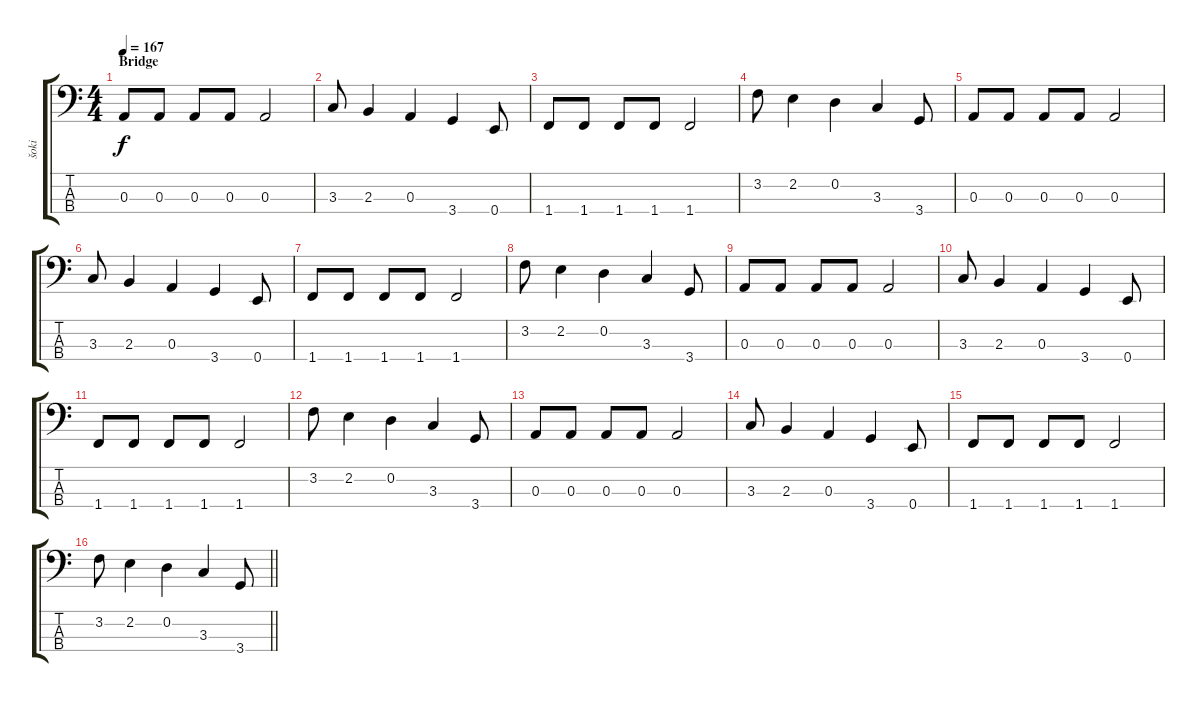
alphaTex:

\track ("šoki" "šoki") {instrument electricbassfinger}
\staff {score tabs}
\tuning (G2 D2 A1 E1) {hide}
\ts (4 4)
\section ("" "Bridge")
\tempo 167
\clef f4
\ks c
0.3.8{dy f} 0.3.8 0.3.8 0.3.8 0.3.2 |
3.3.8 2.3.4 0.3.4 3.4.4 0.4.8 |
1.4.8 1.4.8 1.4.8 1.4.8 1.4.2 |
3.2.8 2.2.4 0.2.4 3.3.4 3.4.8 |
0.3.8 0.3.8 0.3.8 0.3.8 0.3.2 |
3.3.8 2.3.4 0.3.4 3.4.4 0.4.8 |
1.4.8 1.4.8 1.4.8 1.4.8 1.4.2 |
3.2.8 2.2.4 0.2.4 3.3.4 3.4.8 |
0.3.8 0.3.8 0.3.8 0.3.8 0.3.2 |
3.3.8 2.3.4 0.3.4 3.4.4 0.4.8 |
1.4.8 1.4.8 1.4.8 1.4.8 1.4.2 |
3.2.8 2.2.4 0.2.4 3.3.4 3.4.8 |
0.3.8 0.3.8 0.3.8 0.3.8 0.3.2 |
3.3.8 2.3.4 0.3.4 3.4.4 0.4.8 |
1.4.8 1.4.8 1.4.8 1.4.8 1.4.2 |
\barLineRight lightlight
3.2.8 2.2.4 0.2.4 3.3.4 3.4.8
